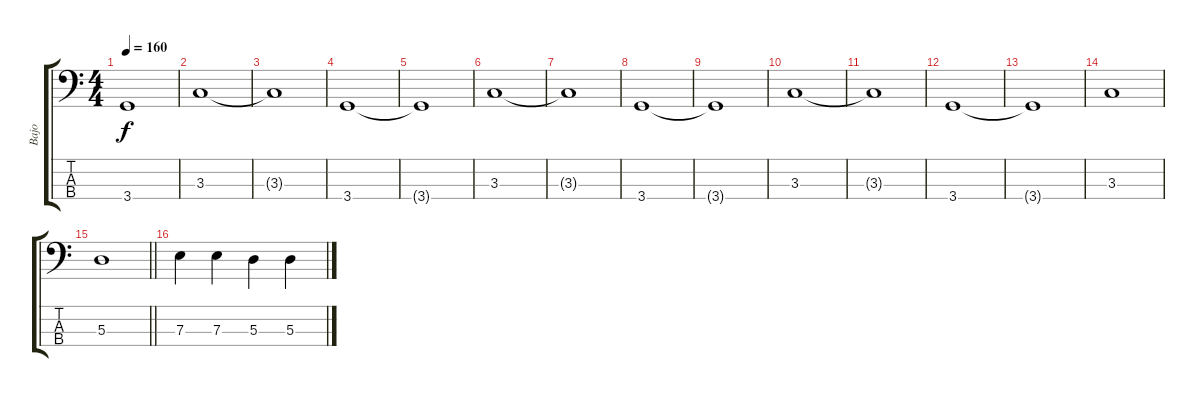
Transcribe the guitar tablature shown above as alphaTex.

\track ("Bajo" "Bajo") {instrument electricbassfinger}
\staff {score tabs}
\tuning (G2 D2 A1 E1) {hide}
\ts (4 4)
\tempo 160
\clef f4
\ks c
3.4{t}.1{dy f} |
3.3.1 |
3.3{t}.1 |
3.4.1 |
3.4{t}.1 |
3.3.1 |
3.3{t}.1 |
3.4.1 |
3.4{t}.1 |
3.3.1 |
3.3{t}.1 |
3.4.1 |
3.4{t}.1 |
3.3.1 |
\barLineRight lightlight
5.3.1 |
7.3.4 7.3.4 5.3.4 5.3.4
